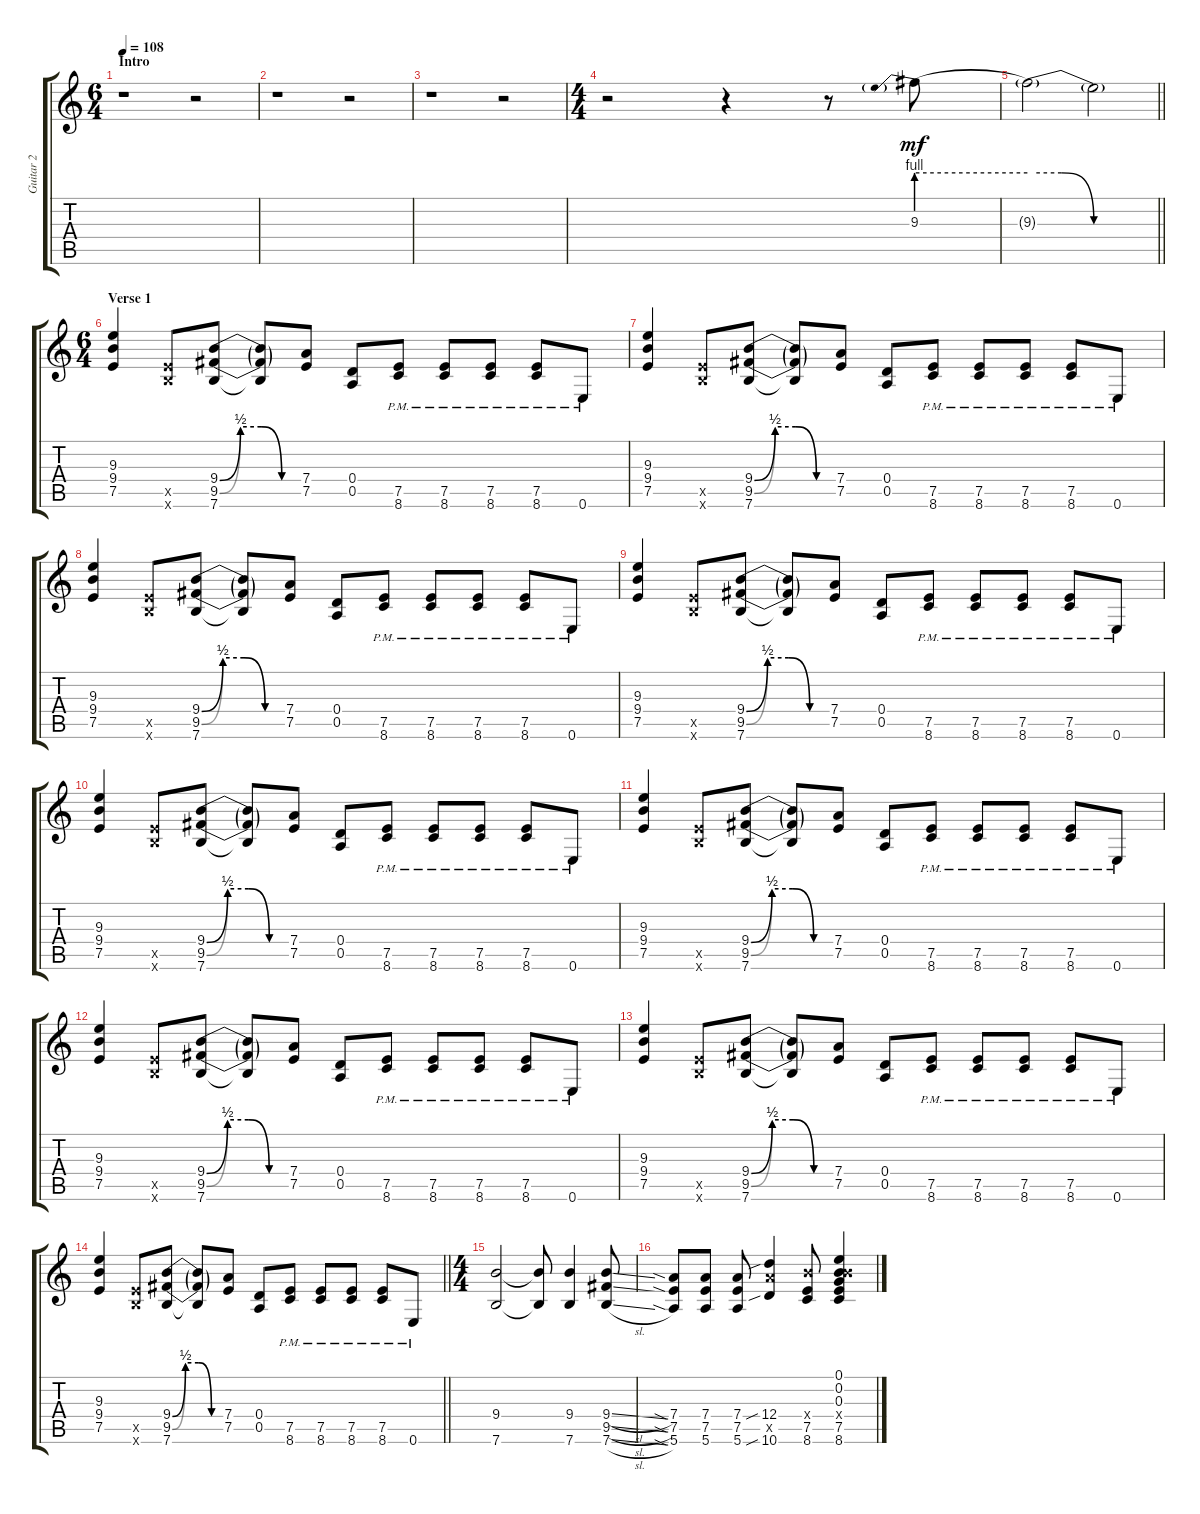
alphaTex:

\track ("Guitar 2" "Guitar 2") {instrument distortionguitar}
\staff {score tabs}
\tuning (E4 B3 G3 D3 A2 E2) {hide}
\ts (6 4)
\section ("" "Intro")
\tempo 108
\clef g2
\ks c
r.1{dy mf instrument distortionguitar} r.2 |
r.1 r.2 |
r.1 r.2 |
\ts (4 4)
r.2 r.4 r.8 9.3{be (prebend 0 4 60 4)}.8 |
\barLineRight lightlight
9.3{be (custom 0 4 15 4 30 0 60 0) t}.2 9.3{t}.2 |
\ts (6 4)
\section ("" "Verse 1")
(9.3 9.4 7.5).4 (7.5{x} 7.6{x}).8 (9.4{be (custom 0 0 15 2 30 2 45 0 60 0)} 9.5{be (custom 0 0 15 2 30 2 45 0 60 0)} 7.6).8 (9.4{t} 9.5{t} 7.6{t}).8 (7.4 7.5).8 (0.4 0.5).8 (7.5{pm} 8.6{pm}).8 (7.5{pm} 8.6{pm}).8 (7.5{pm} 8.6{pm}).8 (7.5{pm} 8.6{pm}).8 0.6{pm}.8 |
(9.3 9.4 7.5).4 (7.5{x} 7.6{x}).8 (9.4{be (custom 0 0 15 2 30 2 45 0 60 0)} 9.5{be (custom 0 0 15 2 30 2 45 0 60 0)} 7.6).8 (9.4{t} 9.5{t} 7.6{t}).8 (7.4 7.5).8 (0.4 0.5).8 (7.5{pm} 8.6{pm}).8 (7.5{pm} 8.6{pm}).8 (7.5{pm} 8.6{pm}).8 (7.5{pm} 8.6{pm}).8 0.6{pm}.8 |
(9.3 9.4 7.5).4 (7.5{x} 7.6{x}).8 (9.4{be (custom 0 0 15 2 30 2 45 0 60 0)} 9.5{be (custom 0 0 15 2 30 2 45 0 60 0)} 7.6).8 (9.4{t} 9.5{t} 7.6{t}).8 (7.4 7.5).8 (0.4 0.5).8 (7.5{pm} 8.6{pm}).8 (7.5{pm} 8.6{pm}).8 (7.5{pm} 8.6{pm}).8 (7.5{pm} 8.6{pm}).8 0.6{pm}.8 |
(9.3 9.4 7.5).4 (7.5{x} 7.6{x}).8 (9.4{be (custom 0 0 15 2 30 2 45 0 60 0)} 9.5{be (custom 0 0 15 2 30 2 45 0 60 0)} 7.6).8 (9.4{t} 9.5{t} 7.6{t}).8 (7.4 7.5).8 (0.4 0.5).8 (7.5{pm} 8.6{pm}).8 (7.5{pm} 8.6{pm}).8 (7.5{pm} 8.6{pm}).8 (7.5{pm} 8.6{pm}).8 0.6{pm}.8 |
(9.3 9.4 7.5).4 (7.5{x} 7.6{x}).8 (9.4{be (custom 0 0 15 2 30 2 45 0 60 0)} 9.5{be (custom 0 0 15 2 30 2 45 0 60 0)} 7.6).8 (9.4{t} 9.5{t} 7.6{t}).8 (7.4 7.5).8 (0.4 0.5).8 (7.5{pm} 8.6{pm}).8 (7.5{pm} 8.6{pm}).8 (7.5{pm} 8.6{pm}).8 (7.5{pm} 8.6{pm}).8 0.6{pm}.8 |
(9.3 9.4 7.5).4 (7.5{x} 7.6{x}).8 (9.4{be (custom 0 0 15 2 30 2 45 0 60 0)} 9.5{be (custom 0 0 15 2 30 2 45 0 60 0)} 7.6).8 (9.4{t} 9.5{t} 7.6{t}).8 (7.4 7.5).8 (0.4 0.5).8 (7.5{pm} 8.6{pm}).8 (7.5{pm} 8.6{pm}).8 (7.5{pm} 8.6{pm}).8 (7.5{pm} 8.6{pm}).8 0.6{pm}.8 |
(9.3 9.4 7.5).4 (7.5{x} 7.6{x}).8 (9.4{be (custom 0 0 15 2 30 2 45 0 60 0)} 9.5{be (custom 0 0 15 2 30 2 45 0 60 0)} 7.6).8 (9.4{t} 9.5{t} 7.6{t}).8 (7.4 7.5).8 (0.4 0.5).8 (7.5{pm} 8.6{pm}).8 (7.5{pm} 8.6{pm}).8 (7.5{pm} 8.6{pm}).8 (7.5{pm} 8.6{pm}).8 0.6{pm}.8 |
(9.3 9.4 7.5).4 (7.5{x} 7.6{x}).8 (9.4{be (custom 0 0 15 2 30 2 45 0 60 0)} 9.5{be (custom 0 0 15 2 30 2 45 0 60 0)} 7.6).8 (9.4{t} 9.5{t} 7.6{t}).8 (7.4 7.5).8 (0.4 0.5).8 (7.5{pm} 8.6{pm}).8 (7.5{pm} 8.6{pm}).8 (7.5{pm} 8.6{pm}).8 (7.5{pm} 8.6{pm}).8 0.6{pm}.8 |
\barLineRight lightlight
(9.3 9.4 7.5).4 (7.5{x} 7.6{x}).8 (9.4{be (custom 0 0 15 2 30 2 45 0 60 0)} 9.5{be (custom 0 0 15 2 30 2 45 0 60 0)} 7.6).8 (9.4{t} 9.5{t} 7.6{t}).8 (7.4 7.5).8 (0.4 0.5).8 (7.5{pm} 8.6{pm}).8 (7.5{pm} 8.6{pm}).8 (7.5{pm} 8.6{pm}).8 (7.5{pm} 8.6{pm}).8 0.6{pm}.8 |
\ts (4 4)
(9.4 7.6).2 (9.4{t} 7.6{t}).8 (9.4 7.6).4 (9.4{sl} 9.5{sl} 7.6{sl}).8 |
(7.4{sia} 7.5{sia} 5.6{sia}).8 (7.4 7.5 5.6).8 (7.4 7.5 5.6).8 (12.4{sib} 12.5{x} 10.6{sib}).4 (9.4{x} 7.5 8.6).8 (0.1 0.2 0.3 9.4{x} 7.5 8.6).4
